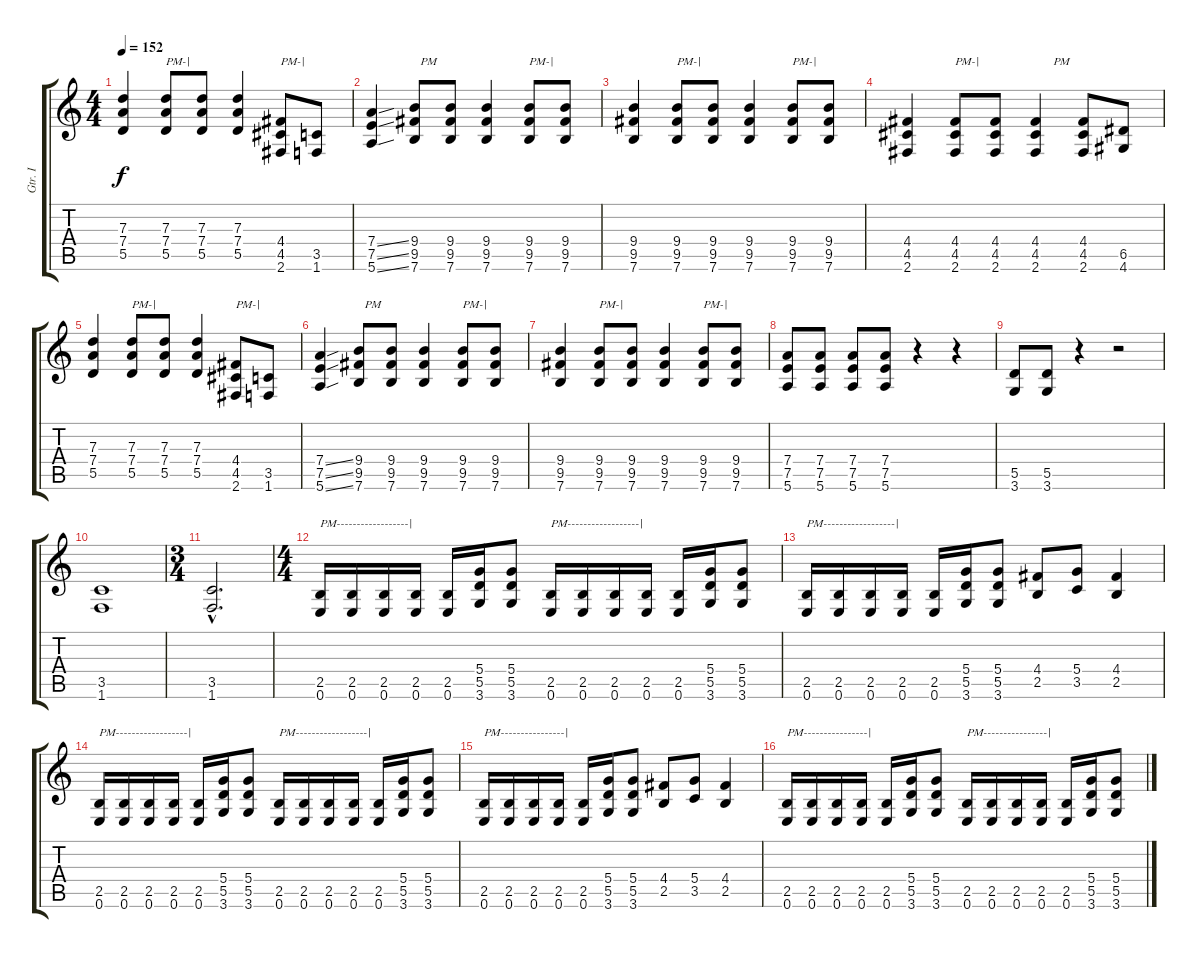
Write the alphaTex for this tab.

\track ("Gtr. I" "Gtr. I") {instrument distortionguitar}
\staff {score tabs}
\tuning (E4 B3 G3 D3 A2 E2) {hide}
\ts (4 4)
\tempo 152
\clef g2
\ks c
(7.3 7.4 5.5).4{dy f} (7.3 7.4 5.5).8{txt "PM-|"} (7.3 7.4 5.5).8 (7.3 7.4 5.5).4 (4.4 4.5 2.6).8{txt "PM-|"} (3.5 1.6).8 |
(7.4{ss} 7.5{ss} 5.6{ss}).4 (9.4 9.5 7.6).8{txt "  PM"} (9.4 9.5 7.6).8 (9.4 9.5 7.6).4 (9.4 9.5 7.6).8{txt "PM-|"} (9.4 9.5 7.6).8 |
(9.4 9.5 7.6).4 (9.4 9.5 7.6).8{txt "PM-|"} (9.4 9.5 7.6).8 (9.4 9.5 7.6).4 (9.4 9.5 7.6).8{txt "PM-|"} (9.4 9.5 7.6).8 |
(4.4 4.5 2.6).4 (4.4 4.5 2.6).8{txt "PM-|"} (4.4 4.5 2.6).8 (4.4 4.5 2.6).4{txt "      PM"} (4.4 4.5 2.6).8 (6.5 4.6).8 |
(7.3 7.4 5.5).4 (7.3 7.4 5.5).8{txt "PM-|"} (7.3 7.4 5.5).8 (7.3 7.4 5.5).4 (4.4 4.5 2.6).8{txt "PM-|"} (3.5 1.6).8 |
(7.4{ss} 7.5{ss} 5.6{ss}).4 (9.4 9.5 7.6).8{txt "  PM"} (9.4 9.5 7.6).8 (9.4 9.5 7.6).4 (9.4 9.5 7.6).8{txt "PM-|"} (9.4 9.5 7.6).8 |
(9.4 9.5 7.6).4 (9.4 9.5 7.6).8{txt "PM-|"} (9.4 9.5 7.6).8 (9.4 9.5 7.6).4 (9.4 9.5 7.6).8{txt "PM-|"} (9.4 9.5 7.6).8 |
(7.4 7.5 5.6).8 (7.4 7.5 5.6).8 (7.4 7.5 5.6).8 (7.4 7.5 5.6).8 r.4 r.4 |
(5.5 3.6).8 (5.5 3.6).8 r.4 r.2 |
(3.5 1.6).1 |
\ts (3 4)
(3.5{hac} 1.6{hac}).2{d} |
\ts (4 4)
(2.5 0.6).16{txt "PM------------------|"} (2.5 0.6).16 (2.5 0.6).16 (2.5 0.6).16 (2.5 0.6).16 (5.4 5.5 3.6).16 (5.4 5.5 3.6).8 (2.5 0.6).16{txt "PM------------------|"} (2.5 0.6).16 (2.5 0.6).16 (2.5 0.6).16 (2.5 0.6).16 (5.4 5.5 3.6).16 (5.4 5.5 3.6).8 |
(2.5 0.6).16{txt "PM------------------|"} (2.5 0.6).16 (2.5 0.6).16 (2.5 0.6).16 (2.5 0.6).16 (5.4 5.5 3.6).16 (5.4 5.5 3.6).8 (4.4 2.5).8 (5.4 3.5).8 (4.4 2.5).4 |
(2.5 0.6).16{txt "PM------------------|"} (2.5 0.6).16 (2.5 0.6).16 (2.5 0.6).16 (2.5 0.6).16 (5.4 5.5 3.6).16 (5.4 5.5 3.6).8 (2.5 0.6).16{txt "PM------------------|"} (2.5 0.6).16 (2.5 0.6).16 (2.5 0.6).16 (2.5 0.6).16 (5.4 5.5 3.6).16 (5.4 5.5 3.6).8 |
(2.5 0.6).16{txt "PM----------------|"} (2.5 0.6).16 (2.5 0.6).16 (2.5 0.6).16 (2.5 0.6).16 (5.4 5.5 3.6).16 (5.4 5.5 3.6).8 (4.4 2.5).8 (5.4 3.5).8 (4.4 2.5).4 |
(2.5 0.6).16{txt "PM----------------|"} (2.5 0.6).16 (2.5 0.6).16 (2.5 0.6).16 (2.5 0.6).16 (5.4 5.5 3.6).16 (5.4 5.5 3.6).8 (2.5 0.6).16{txt "PM----------------|"} (2.5 0.6).16 (2.5 0.6).16 (2.5 0.6).16 (2.5 0.6).16 (5.4 5.5 3.6).16 (5.4 5.5 3.6).8
